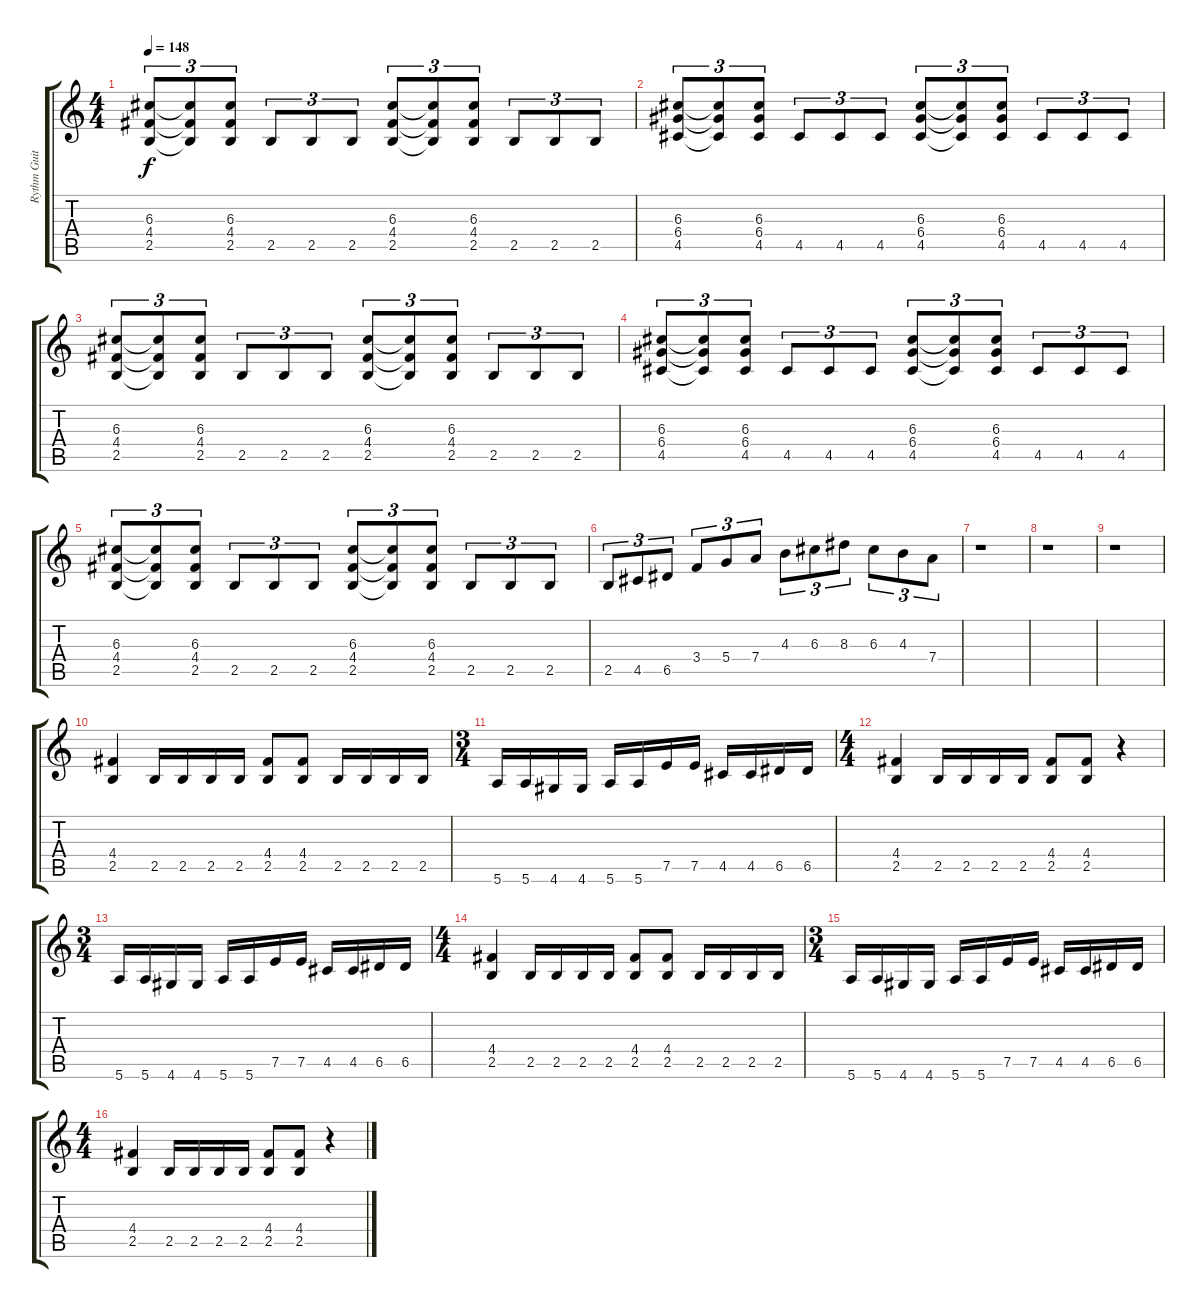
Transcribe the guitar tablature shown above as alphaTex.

\track ("Rythm Guitar" "Rythm Guit") {instrument distortionguitar}
\staff {score tabs}
\tuning (E4 B3 G3 D3 A2 E2) {hide}
\ts (4 4)
\tempo 148
\clef g2
\ks c
(6.3 4.4 2.5).8{tu (3 2) dy f} (6.3{t} 4.4{t} 2.5{t}).8{tu (3 2)} (6.3 4.4 2.5).8{tu (3 2)} 2.5.8{tu (3 2)} 2.5.8{tu (3 2)} 2.5.8{tu (3 2)} (6.3 4.4 2.5).8{tu (3 2)} (6.3{t} 4.4{t} 2.5{t}).8{tu (3 2)} (6.3 4.4 2.5).8{tu (3 2)} 2.5.8{tu (3 2)} 2.5.8{tu (3 2)} 2.5.8{tu (3 2)} |
(6.3 6.4 4.5).8{tu (3 2)} (6.3{t} 6.4{t} 4.5{t}).8{tu (3 2)} (6.3 6.4 4.5).8{tu (3 2)} 4.5.8{tu (3 2)} 4.5.8{tu (3 2)} 4.5.8{tu (3 2)} (6.3 6.4 4.5).8{tu (3 2)} (6.3{t} 6.4{t} 4.5{t}).8{tu (3 2)} (6.3 6.4 4.5).8{tu (3 2)} 4.5.8{tu (3 2)} 4.5.8{tu (3 2)} 4.5.8{tu (3 2)} |
(6.3 4.4 2.5).8{tu (3 2)} (6.3{t} 4.4{t} 2.5{t}).8{tu (3 2)} (6.3 4.4 2.5).8{tu (3 2)} 2.5.8{tu (3 2)} 2.5.8{tu (3 2)} 2.5.8{tu (3 2)} (6.3 4.4 2.5).8{tu (3 2)} (6.3{t} 4.4{t} 2.5{t}).8{tu (3 2)} (6.3 4.4 2.5).8{tu (3 2)} 2.5.8{tu (3 2)} 2.5.8{tu (3 2)} 2.5.8{tu (3 2)} |
(6.3 6.4 4.5).8{tu (3 2)} (6.3{t} 6.4{t} 4.5{t}).8{tu (3 2)} (6.3 6.4 4.5).8{tu (3 2)} 4.5.8{tu (3 2)} 4.5.8{tu (3 2)} 4.5.8{tu (3 2)} (6.3 6.4 4.5).8{tu (3 2)} (6.3{t} 6.4{t} 4.5{t}).8{tu (3 2)} (6.3 6.4 4.5).8{tu (3 2)} 4.5.8{tu (3 2)} 4.5.8{tu (3 2)} 4.5.8{tu (3 2)} |
(6.3 4.4 2.5).8{tu (3 2)} (6.3{t} 4.4{t} 2.5{t}).8{tu (3 2)} (6.3 4.4 2.5).8{tu (3 2)} 2.5.8{tu (3 2)} 2.5.8{tu (3 2)} 2.5.8{tu (3 2)} (6.3 4.4 2.5).8{tu (3 2)} (6.3{t} 4.4{t} 2.5{t}).8{tu (3 2)} (6.3 4.4 2.5).8{tu (3 2)} 2.5.8{tu (3 2)} 2.5.8{tu (3 2)} 2.5.8{tu (3 2)} |
2.5.8{tu (3 2)} 4.5.8{tu (3 2)} 6.5.8{tu (3 2)} 3.4.8{tu (3 2)} 5.4.8{tu (3 2)} 7.4.8{tu (3 2)} 4.3.8{tu (3 2)} 6.3.8{tu (3 2)} 8.3.8{tu (3 2)} 6.3.8{tu (3 2)} 4.3.8{tu (3 2)} 7.4.8{tu (3 2)} |
r.1 |
r.1 |
r.1 |
(4.4 2.5).4 2.5.16 2.5.16 2.5.16 2.5.16 (4.4 2.5).8 (4.4 2.5).8 2.5.16 2.5.16 2.5.16 2.5.16 |
\ts (3 4)
5.6.16 5.6.16 4.6.16 4.6.16 5.6.16 5.6.16 7.5.16 7.5.16 4.5.16 4.5.16 6.5.16 6.5.16 |
\ts (4 4)
(4.4 2.5).4 2.5.16 2.5.16 2.5.16 2.5.16 (4.4 2.5).8 (4.4 2.5).8 r.4 |
\ts (3 4)
5.6.16 5.6.16 4.6.16 4.6.16 5.6.16 5.6.16 7.5.16 7.5.16 4.5.16 4.5.16 6.5.16 6.5.16 |
\ts (4 4)
(4.4 2.5).4 2.5.16 2.5.16 2.5.16 2.5.16 (4.4 2.5).8 (4.4 2.5).8 2.5.16 2.5.16 2.5.16 2.5.16 |
\ts (3 4)
5.6.16 5.6.16 4.6.16 4.6.16 5.6.16 5.6.16 7.5.16 7.5.16 4.5.16 4.5.16 6.5.16 6.5.16 |
\ts (4 4)
(4.4 2.5).4 2.5.16 2.5.16 2.5.16 2.5.16 (4.4 2.5).8 (4.4 2.5).8 r.4
